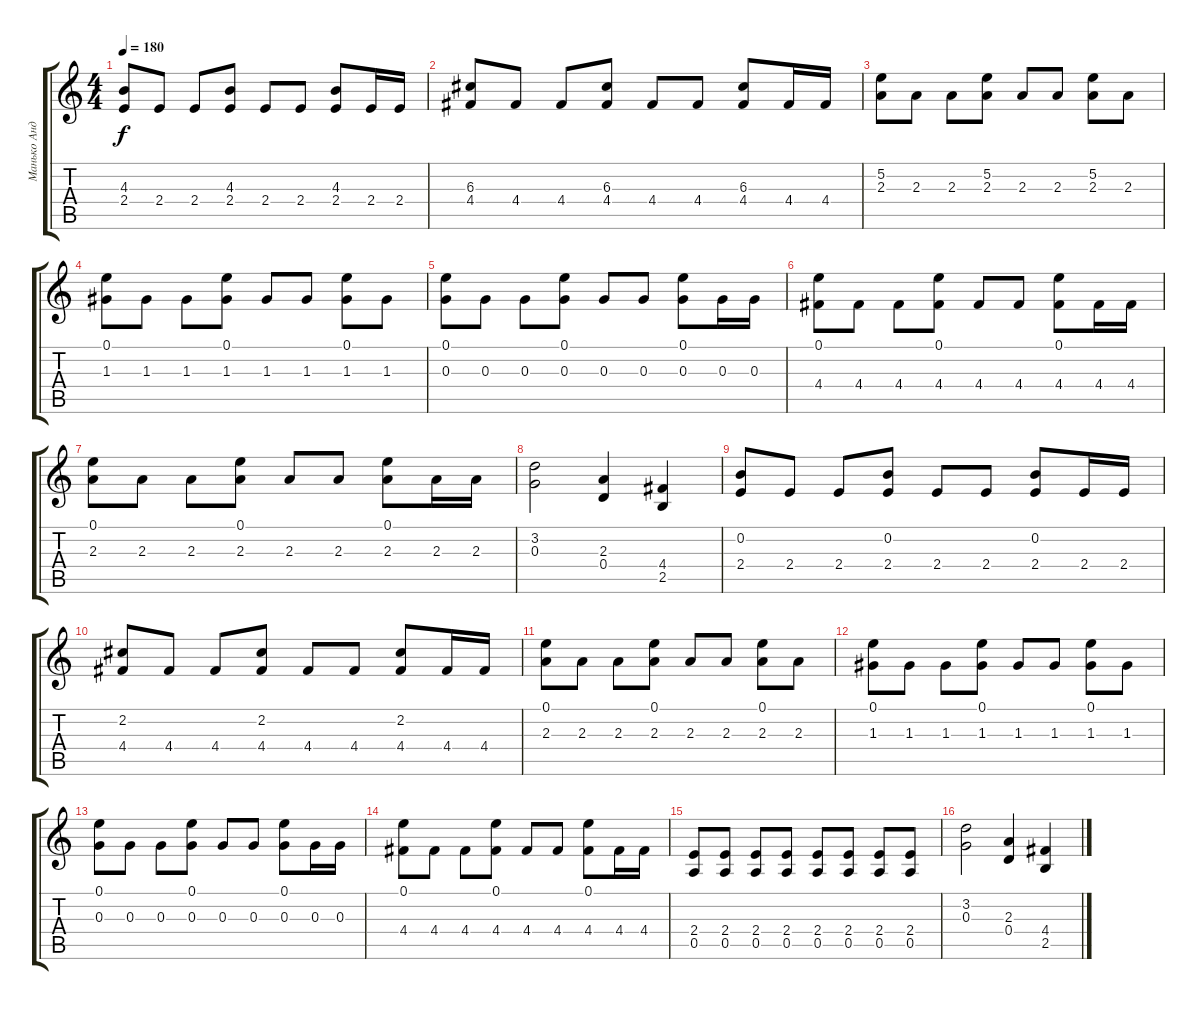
\track ("Манько Андрей" "Манько Анд") {instrument distortionguitar}
\staff {score tabs}
\tuning (E4 B3 G3 D3 A2 E2) {hide}
\ts (4 4)
\tempo 180
\clef g2
\ks c
(4.3 2.4).8{dy f instrument distortionguitar} 2.4.8 2.4.8 (4.3 2.4).8 2.4.8 2.4.8 (4.3 2.4).8 2.4.16 2.4.16 |
(6.3 4.4).8 4.4.8 4.4.8 (6.3 4.4).8 4.4.8 4.4.8 (6.3 4.4).8 4.4.16 4.4.16 |
(5.2 2.3).8 2.3.8 2.3.8 (5.2 2.3).8 2.3.8 2.3.8 (5.2 2.3).8 2.3.8 |
(0.1 1.3).8 1.3.8 1.3.8 (0.1 1.3).8 1.3.8 1.3.8 (0.1 1.3).8 1.3.8 |
(0.1 0.3).8 0.3.8 0.3.8 (0.1 0.3).8 0.3.8 0.3.8 (0.1 0.3).8 0.3.16 0.3.16 |
(0.1 4.4).8 4.4.8 4.4.8 (0.1 4.4).8 4.4.8 4.4.8 (0.1 4.4).8 4.4.16 4.4.16 |
(0.1 2.3).8 2.3.8 2.3.8 (0.1 2.3).8 2.3.8 2.3.8 (0.1 2.3).8 2.3.16 2.3.16 |
(3.2 0.3).2 (2.3 0.4).4 (4.4 2.5).4 |
(0.2 2.4).8 2.4.8 2.4.8 (0.2 2.4).8 2.4.8 2.4.8 (0.2 2.4).8 2.4.16 2.4.16 |
(2.2 4.4).8 4.4.8 4.4.8 (2.2 4.4).8 4.4.8 4.4.8 (2.2 4.4).8 4.4.16 4.4.16 |
(0.1 2.3).8 2.3.8 2.3.8 (0.1 2.3).8 2.3.8 2.3.8 (0.1 2.3).8 2.3.8 |
(0.1 1.3).8 1.3.8 1.3.8 (0.1 1.3).8 1.3.8 1.3.8 (0.1 1.3).8 1.3.8 |
(0.1 0.3).8 0.3.8 0.3.8 (0.1 0.3).8 0.3.8 0.3.8 (0.1 0.3).8 0.3.16 0.3.16 |
(0.1 4.4).8 4.4.8 4.4.8 (0.1 4.4).8 4.4.8 4.4.8 (0.1 4.4).8 4.4.16 4.4.16 |
(2.4 0.5).8 (2.4 0.5).8 (2.4 0.5).8 (2.4 0.5).8 (2.4 0.5).8 (2.4 0.5).8 (2.4 0.5).8 (2.4 0.5).8 |
(3.2 0.3).2 (2.3 0.4).4 (4.4 2.5).4
